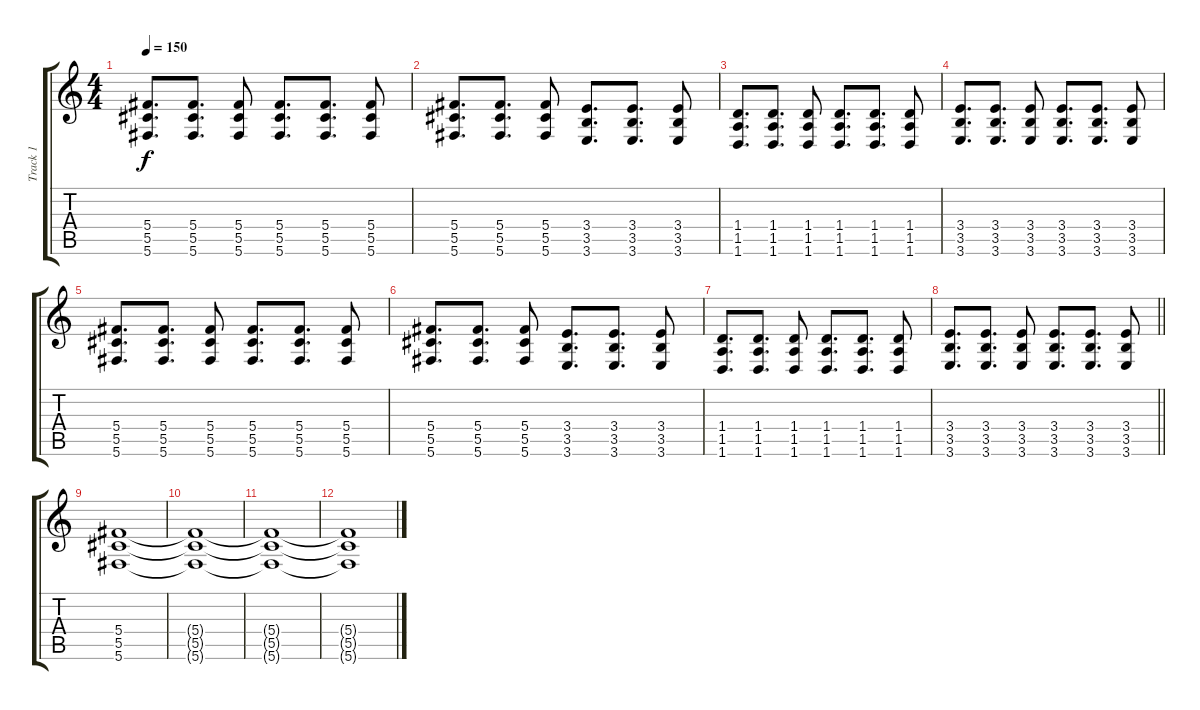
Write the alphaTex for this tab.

\track ("Track 1" "Track 1") {instrument distortionguitar}
\staff {score tabs}
\tuning (Eb4 Bb3 Gb3 Db3 Ab2 Db2) {hide}
\ts (4 4)
\section ("" "")
\tempo 150
\clef g2
\ks c
(5.4 5.5 5.6).8{d dy f} (5.4 5.5 5.6).8{d} (5.4 5.5 5.6).8 (5.4 5.5 5.6).8{d} (5.4 5.5 5.6).8{d} (5.4 5.5 5.6).8 |
(5.4 5.5 5.6).8{d} (5.4 5.5 5.6).8{d} (5.4 5.5 5.6).8 (3.4 3.5 3.6).8{d} (3.4 3.5 3.6).8{d} (3.4 3.5 3.6).8 |
(1.4 1.5 1.6).8{d} (1.4 1.5 1.6).8{d} (1.4 1.5 1.6).8 (1.4 1.5 1.6).8{d} (1.4 1.5 1.6).8{d} (1.4 1.5 1.6).8 |
(3.4 3.5 3.6).8{d} (3.4 3.5 3.6).8{d} (3.4 3.5 3.6).8 (3.4 3.5 3.6).8{d} (3.4 3.5 3.6).8{d} (3.4 3.5 3.6).8 |
(5.4 5.5 5.6).8{d} (5.4 5.5 5.6).8{d} (5.4 5.5 5.6).8 (5.4 5.5 5.6).8{d} (5.4 5.5 5.6).8{d} (5.4 5.5 5.6).8 |
(5.4 5.5 5.6).8{d} (5.4 5.5 5.6).8{d} (5.4 5.5 5.6).8 (3.4 3.5 3.6).8{d} (3.4 3.5 3.6).8{d} (3.4 3.5 3.6).8 |
(1.4 1.5 1.6).8{d} (1.4 1.5 1.6).8{d} (1.4 1.5 1.6).8 (1.4 1.5 1.6).8{d} (1.4 1.5 1.6).8{d} (1.4 1.5 1.6).8 |
\barLineRight lightlight
(3.4 3.5 3.6).8{d} (3.4 3.5 3.6).8{d} (3.4 3.5 3.6).8 (3.4 3.5 3.6).8{d} (3.4 3.5 3.6).8{d} (3.4 3.5 3.6).8 |
\section ("" "")
(5.4 5.5 5.6).1 |
(5.4{t} 5.5{t} 5.6{t}).1 |
(5.4{t} 5.5{t} 5.6{t}).1 |
(5.4{t} 5.5{t} 5.6{t}).1
